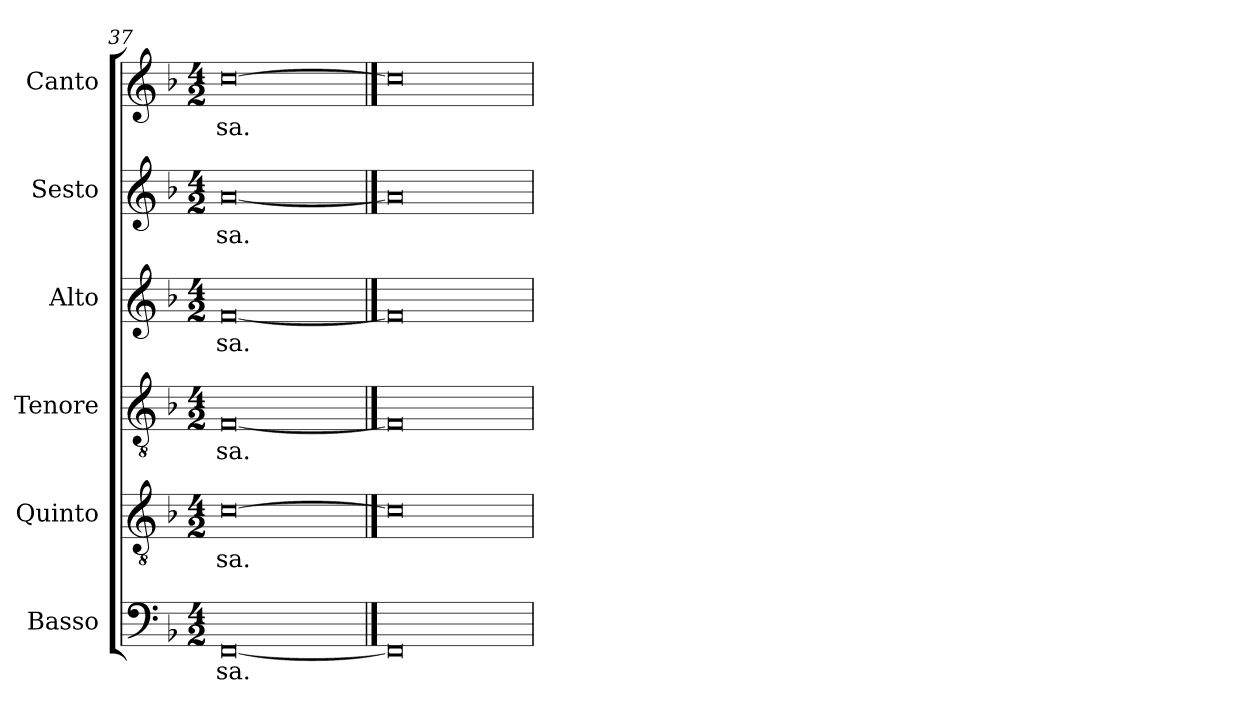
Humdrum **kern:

**kern	**text	**kern	**text	**kern	**text	**kern	**text	**kern	**text	**kern	**text
*part6	*part6	*part5	*part5	*part4	*part4	*part3	*part3	*part2	*part2	*part1	*part1
*staff6	*staff6	*staff5	*staff5	*staff4	*staff4	*staff3	*staff3	*staff2	*staff2	*staff1	*staff1
*I"Basso	*	*I"Quinto	*	*I"Tenore	*	*I"Alto	*	*I"Sesto	*	*I"Canto	*
*I'B	*	*I'Q	*	*I'T	*	*I'A	*	*I'S	*	*I'C	*
*clefF4	*	*clefGv2	*	*clefGv2	*	*clefG2	*	*clefG2	*	*clefG2	*
*k[b-]	*	*k[b-]	*	*k[b-]	*	*k[b-]	*	*k[b-]	*	*k[b-]	*
*d:	*	*d:	*	*d:	*	*d:	*	*d:	*	*d:	*
*M4/2	*	*M4/2	*	*M4/2	*	*M4/2	*	*M4/2	*	*M4/2	*
=37	=37	=37	=37	=37	=37	=37	=37	=37	=37	=37	=37
[0FF	-sa.	[0c	-sa.	[0F	-sa.	[0f	-sa.	[0a	-sa.	[0cc	-sa.
==38	==38	==38	==38	==38	==38	==38	==38	==38	==38	==38	==38
0FF]	.	0c]	.	0F]	.	0f]	.	0a]	.	0cc]	.
=	=	=	=	=	=	=	=	=	=	=	=
*-	*-	*-	*-	*-	*-	*-	*-	*-	*-	*-	*-
